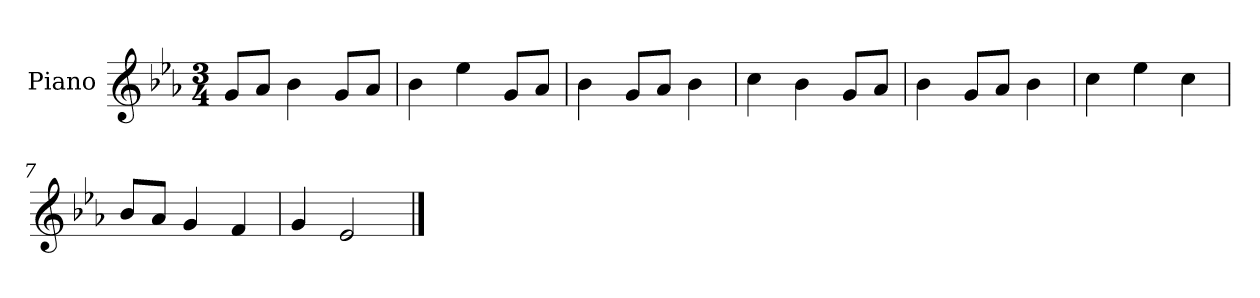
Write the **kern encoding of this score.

**kern
*part1
*staff1
*I"Piano
*I'Pno
*clefG2
*k[b-e-a-]
*M3/4
=1
8g/L
8a-/J
4b-\
8g/L
8a-/J
=2
4b-\
4ee-\
8g/L
8a-/J
=3
4b-\
8g/L
8a-/J
4b-\
=4
4cc\
4b-\
8g/L
8a-/J
=5
4b-\
8g/L
8a-/J
4b-\
=6
4cc\
4ee-\
4cc\
=7
8b-/L
8a-/J
4g/
4f/
=8
4g/
2e-/
==
*-
